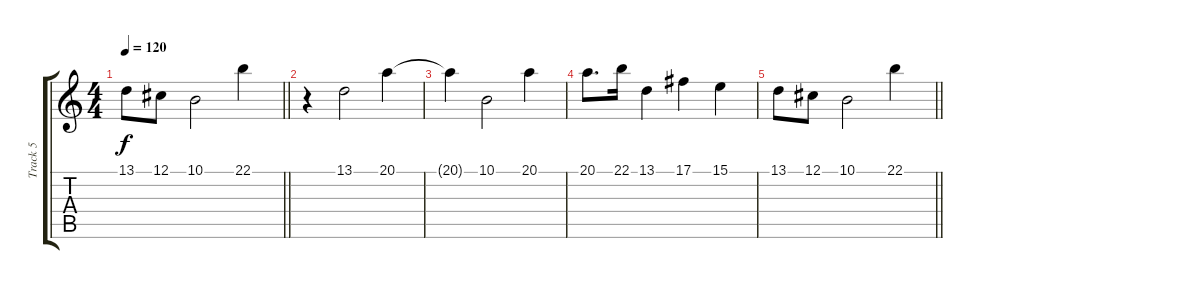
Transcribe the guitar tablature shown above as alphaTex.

\track ("Track 5" "Track 5") {instrument flute}
\staff {score tabs}
\tuning (Db4 Ab3 E3 B2 Gb2 B1) {hide}
\ts (4 4)
\tempo 120
\clef g2
\barLineRight lightlight
\ks c
13.1.8{dy f} 12.1.8 10.1.2 22.1.4 |
r.4 13.1.2 20.1.4 |
20.1{t}.4 10.1.2 20.1.4 |
20.1.8{d} 22.1.16 13.1.4 17.1.4 15.1.4 |
\barLineRight lightlight
13.1.8 12.1.8 10.1.2 22.1.4
